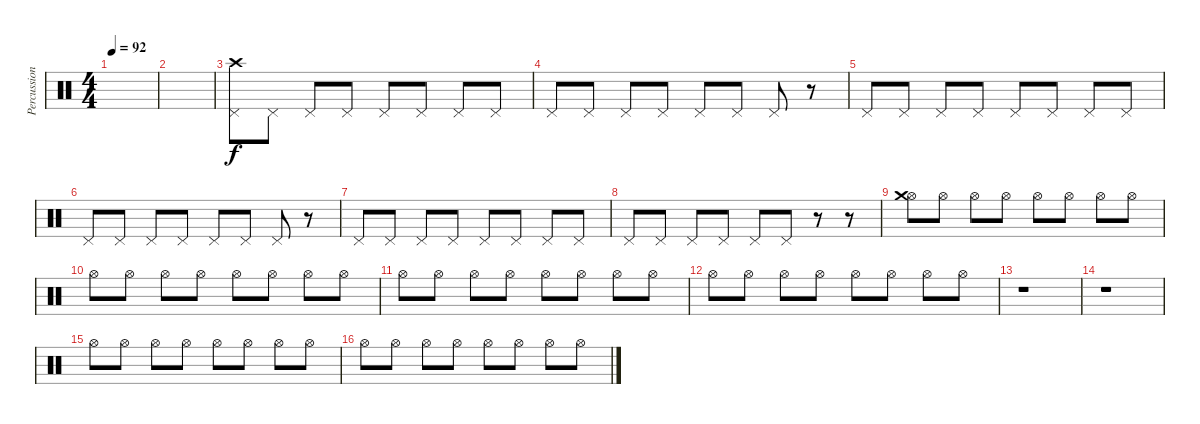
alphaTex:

\track ("Percussion" "Percussion") {instrument percussion}
\staff {score}
\articulation defaults
\ts (4 4)
\tempo 92
\clef neutral
\ks c
|
|
("Pedal Hi-Hat (hit)" "Crash high (hit)").8 "Pedal Hi-Hat (hit)".8 "Pedal Hi-Hat (hit)".8 "Pedal Hi-Hat (hit)".8 "Pedal Hi-Hat (hit)".8 "Pedal Hi-Hat (hit)".8 "Pedal Hi-Hat (hit)".8 "Pedal Hi-Hat (hit)".8 |
"Pedal Hi-Hat (hit)".8 "Pedal Hi-Hat (hit)".8 "Pedal Hi-Hat (hit)".8 "Pedal Hi-Hat (hit)".8 "Pedal Hi-Hat (hit)".8 "Pedal Hi-Hat (hit)".8 "Pedal Hi-Hat (hit)".8 r.8 |
"Pedal Hi-Hat (hit)".8 "Pedal Hi-Hat (hit)".8 "Pedal Hi-Hat (hit)".8 "Pedal Hi-Hat (hit)".8 "Pedal Hi-Hat (hit)".8 "Pedal Hi-Hat (hit)".8 "Pedal Hi-Hat (hit)".8 "Pedal Hi-Hat (hit)".8 |
"Pedal Hi-Hat (hit)".8 "Pedal Hi-Hat (hit)".8 "Pedal Hi-Hat (hit)".8 "Pedal Hi-Hat (hit)".8 "Pedal Hi-Hat (hit)".8 "Pedal Hi-Hat (hit)".8 "Pedal Hi-Hat (hit)".8 r.8 |
"Pedal Hi-Hat (hit)".8 "Pedal Hi-Hat (hit)".8 "Pedal Hi-Hat (hit)".8 "Pedal Hi-Hat (hit)".8 "Pedal Hi-Hat (hit)".8 "Pedal Hi-Hat (hit)".8 "Pedal Hi-Hat (hit)".8 "Pedal Hi-Hat (hit)".8 |
"Pedal Hi-Hat (hit)".8 "Pedal Hi-Hat (hit)".8 "Pedal Hi-Hat (hit)".8 "Pedal Hi-Hat (hit)".8 "Pedal Hi-Hat (hit)".8 "Pedal Hi-Hat (hit)".8 r.8 r.8 |
("Hi-Hat (open)" "Crash medium (hit)").8 "Hi-Hat (open)".8 "Hi-Hat (open)".8 "Hi-Hat (open)".8 "Hi-Hat (open)".8 "Hi-Hat (open)".8 "Hi-Hat (open)".8 "Hi-Hat (open)".8 |
"Hi-Hat (open)".8 "Hi-Hat (open)".8 "Hi-Hat (open)".8 "Hi-Hat (open)".8 "Hi-Hat (open)".8 "Hi-Hat (open)".8 "Hi-Hat (open)".8 "Hi-Hat (open)".8 |
"Hi-Hat (open)".8 "Hi-Hat (open)".8 "Hi-Hat (open)".8 "Hi-Hat (open)".8 "Hi-Hat (open)".8 "Hi-Hat (open)".8 "Hi-Hat (open)".8 "Hi-Hat (open)".8 |
"Hi-Hat (open)".8 "Hi-Hat (open)".8 "Hi-Hat (open)".8 "Hi-Hat (open)".8 "Hi-Hat (open)".8 "Hi-Hat (open)".8 "Hi-Hat (open)".8 "Hi-Hat (open)".8 |
r.1 |
r.1 |
"Hi-Hat (open)".8 "Hi-Hat (open)".8 "Hi-Hat (open)".8 "Hi-Hat (open)".8 "Hi-Hat (open)".8 "Hi-Hat (open)".8 "Hi-Hat (open)".8 "Hi-Hat (open)".8 |
"Hi-Hat (open)".8 "Hi-Hat (open)".8 "Hi-Hat (open)".8 "Hi-Hat (open)".8 "Hi-Hat (open)".8 "Hi-Hat (open)".8 "Hi-Hat (open)".8 "Hi-Hat (open)".8
